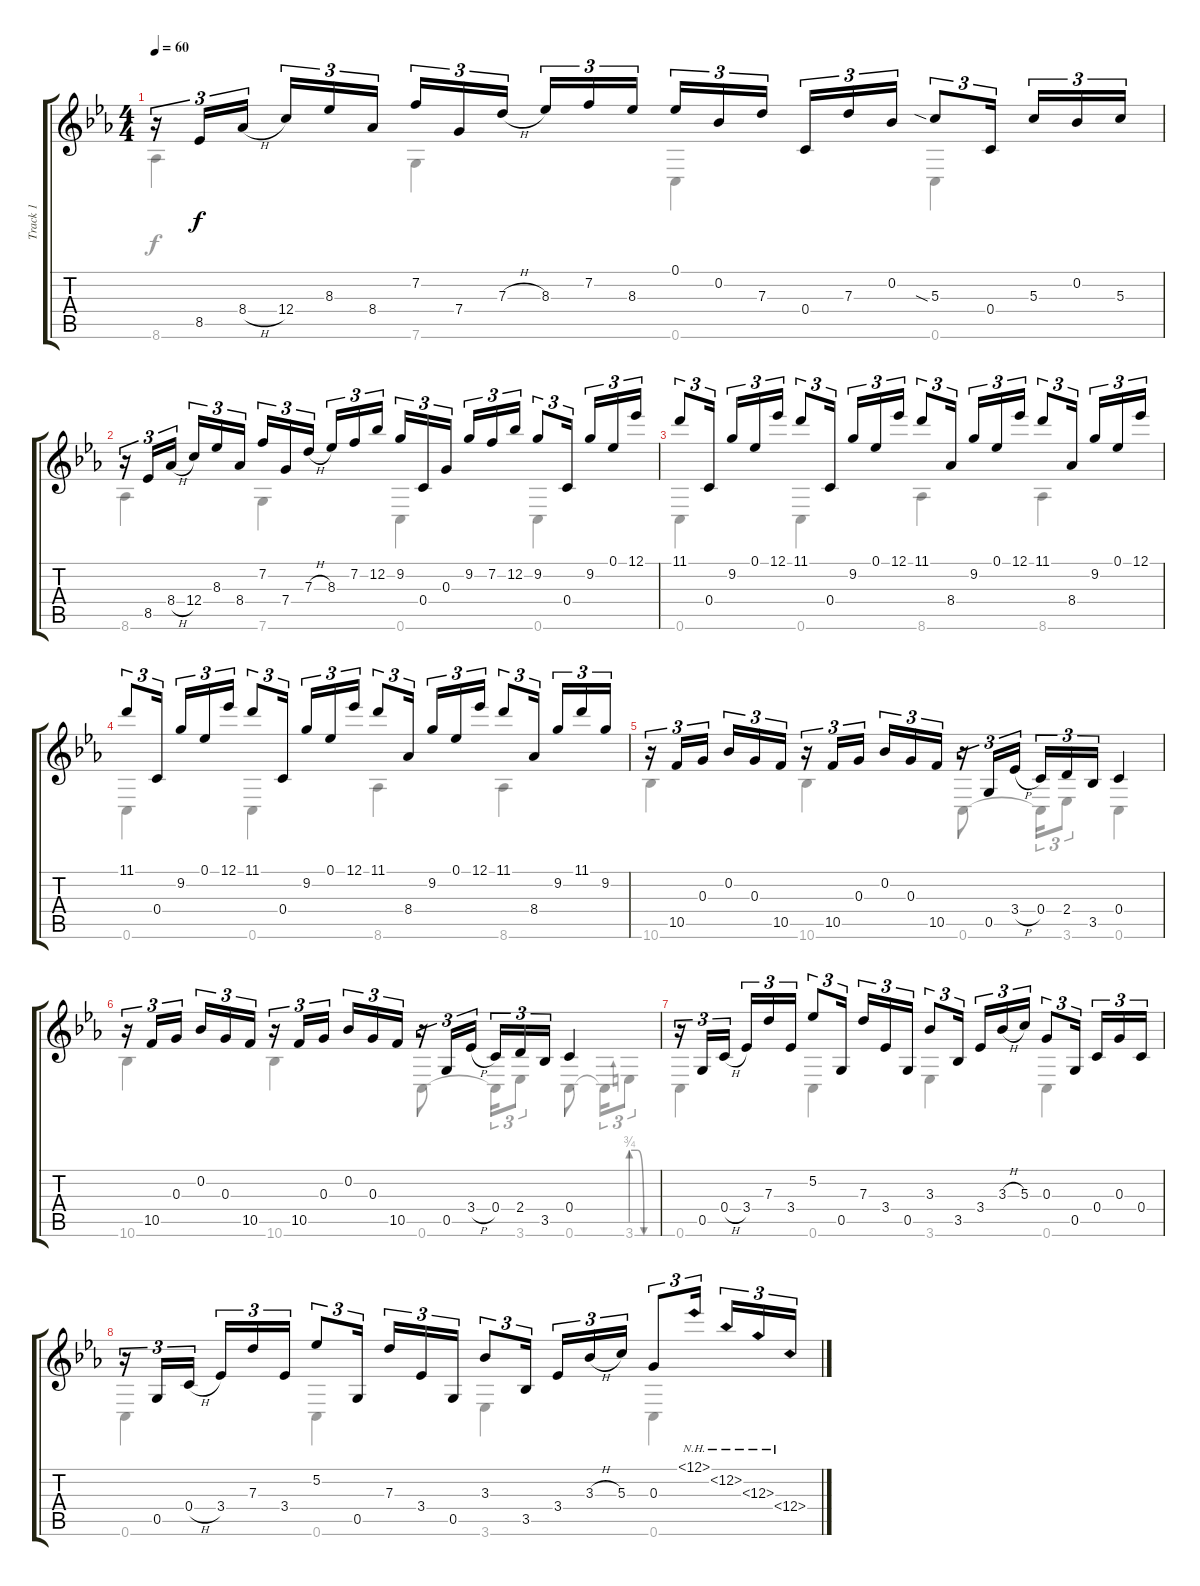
\track ("Track 1" "Track 1") {instrument acousticguitarsteel}
\staff {score tabs}
\tuning (Eb4 Bb3 G3 C3 G2 C2) {hide}
\voice
\ts (4 4)
\tempo 60
\clef g2
\ks cminor
r.16{tu (3 2) dy f} 8.5.16{tu (3 2)} 8.4{h}.16{tu (3 2) beam splitsecondary} 12.4.16{tu (3 2)} 8.3.16{tu (3 2)} 8.4.16{tu (3 2)} 7.2.16{tu (3 2)} 7.4.16{tu (3 2)} 7.3{h}.16{tu (3 2) beam splitsecondary} 8.3.16{tu (3 2)} 7.2.16{tu (3 2)} 8.3.16{tu (3 2)} 0.1.16{tu (3 2)} 0.2.16{tu (3 2)} 7.3.16{tu (3 2) beam splitsecondary} 0.4.16{tu (3 2)} 7.3.16{tu (3 2)} 0.2.16{tu (3 2)} 5.3{sia}.8{tu (3 2)} 0.4.16{tu (3 2) beam splitsecondary} 5.3.16{tu (3 2)} 0.2.16{tu (3 2)} 5.3.16{tu (3 2)} |
r.16{tu (3 2)} 8.5.16{tu (3 2)} 8.4{h}.16{tu (3 2) beam splitsecondary} 12.4.16{tu (3 2)} 8.3.16{tu (3 2)} 8.4.16{tu (3 2)} 7.2.16{tu (3 2)} 7.4.16{tu (3 2)} 7.3{h}.16{tu (3 2) beam splitsecondary} 8.3.16{tu (3 2)} 7.2.16{tu (3 2)} 12.2.16{tu (3 2)} 9.2.16{tu (3 2)} 0.4.16{tu (3 2)} 0.3.16{tu (3 2) beam splitsecondary} 9.2.16{tu (3 2)} 7.2.16{tu (3 2)} 12.2.16{tu (3 2)} 9.2.8{tu (3 2)} 0.4.16{tu (3 2) beam splitsecondary} 9.2.16{tu (3 2)} 0.1.16{tu (3 2)} 12.1.16{tu (3 2)} |
11.1.8{tu (3 2)} 0.4.16{tu (3 2) beam splitsecondary} 9.2.16{tu (3 2)} 0.1.16{tu (3 2)} 12.1.16{tu (3 2)} 11.1.8{tu (3 2)} 0.4.16{tu (3 2) beam splitsecondary} 9.2.16{tu (3 2)} 0.1.16{tu (3 2)} 12.1.16{tu (3 2)} 11.1.8{tu (3 2)} 8.4.16{tu (3 2) beam splitsecondary} 9.2.16{tu (3 2)} 0.1.16{tu (3 2)} 12.1.16{tu (3 2)} 11.1.8{tu (3 2)} 8.4.16{tu (3 2) beam splitsecondary} 9.2.16{tu (3 2)} 0.1.16{tu (3 2)} 12.1.16{tu (3 2)} |
11.1.8{tu (3 2)} 0.4.16{tu (3 2) beam splitsecondary} 9.2.16{tu (3 2)} 0.1.16{tu (3 2)} 12.1.16{tu (3 2)} 11.1.8{tu (3 2)} 0.4.16{tu (3 2) beam splitsecondary} 9.2.16{tu (3 2)} 0.1.16{tu (3 2)} 12.1.16{tu (3 2)} 11.1.8{tu (3 2)} 8.4.16{tu (3 2) beam splitsecondary} 9.2.16{tu (3 2)} 0.1.16{tu (3 2)} 12.1.16{tu (3 2)} 11.1.8{tu (3 2)} 8.4.16{tu (3 2) beam splitsecondary} 9.2.16{tu (3 2)} 11.1.16{tu (3 2)} 9.2.16{tu (3 2)} |
r.16{tu (3 2)} 10.5.16{tu (3 2)} 0.3.16{tu (3 2) beam splitsecondary} 0.2.16{tu (3 2)} 0.3.16{tu (3 2)} 10.5.16{tu (3 2)} r.16{tu (3 2)} 10.5.16{tu (3 2)} 0.3.16{tu (3 2) beam splitsecondary} 0.2.16{tu (3 2)} 0.3.16{tu (3 2)} 10.5.16{tu (3 2)} r.16{tu (3 2)} 0.5.16{tu (3 2)} 3.4{h}.16{tu (3 2) beam splitsecondary} 0.4.16{tu (3 2)} 2.4.16{tu (3 2)} 3.5.16{tu (3 2)} 0.4.4 |
r.16{tu (3 2)} 10.5.16{tu (3 2)} 0.3.16{tu (3 2) beam splitsecondary} 0.2.16{tu (3 2)} 0.3.16{tu (3 2)} 10.5.16{tu (3 2)} r.16{tu (3 2)} 10.5.16{tu (3 2)} 0.3.16{tu (3 2) beam splitsecondary} 0.2.16{tu (3 2)} 0.3.16{tu (3 2)} 10.5.16{tu (3 2)} r.16{tu (3 2)} 0.5.16{tu (3 2)} 3.4{h}.16{tu (3 2) beam splitsecondary} 0.4.16{tu (3 2)} 2.4.16{tu (3 2)} 3.5.16{tu (3 2)} 0.4.4 |
r.16{tu (3 2)} 0.5.16{tu (3 2)} 0.4{h}.16{tu (3 2) beam splitsecondary} 3.4.16{tu (3 2)} 7.3.16{tu (3 2)} 3.4.16{tu (3 2)} 5.2.8{tu (3 2)} 0.5.16{tu (3 2) beam splitsecondary} 7.3.16{tu (3 2)} 3.4.16{tu (3 2)} 0.5.16{tu (3 2)} 3.3.8{tu (3 2)} 3.5.16{tu (3 2) beam splitsecondary} 3.4.16{tu (3 2)} 3.3{h}.16{tu (3 2)} 5.3.16{tu (3 2)} 0.3.8{tu (3 2)} 0.5.16{tu (3 2) beam splitsecondary} 0.4.16{tu (3 2)} 0.3.16{tu (3 2)} 0.4.16{tu (3 2)} |
r.16{tu (3 2)} 0.5.16{tu (3 2)} 0.4{h}.16{tu (3 2) beam splitsecondary} 3.4.16{tu (3 2)} 7.3.16{tu (3 2)} 3.4.16{tu (3 2)} 5.2.8{tu (3 2)} 0.5.16{tu (3 2) beam splitsecondary} 7.3.16{tu (3 2)} 3.4.16{tu (3 2)} 0.5.16{tu (3 2)} 3.3.8{tu (3 2)} 3.5.16{tu (3 2) beam splitsecondary} 3.4.16{tu (3 2)} 3.3{h}.16{tu (3 2)} 5.3.16{tu (3 2)} 0.3.8{tu (3 2)} 12.1{nh}.16{tu (3 2) beam splitsecondary} 12.2{nh}.16{tu (3 2)} 12.3{nh}.16{tu (3 2)} 12.4{nh}.16{tu (3 2)}
\voice
\clef g2
\ottava regular
\simile none
\ks cminor
8.6.4{dy f} 7.6.4 0.6.4 0.6.4 |
8.6.4 7.6.4 0.6.4 0.6.4 |
0.6.4 0.6.4 8.6.4 8.6.4 |
0.6.4 0.6.4 8.6.4 8.6.4 |
10.6.4 10.6.4 0.6.8 0.6{t}.16{tu (3 2)} 3.6.8{tu (3 2)} 0.6.4 |
10.6.4 10.6.4 0.6.8 0.6{t}.16{tu (3 2)} 3.6.8{tu (3 2)} 0.6.8 0.6{t}.16{tu (3 2)} 3.6{be (custom 0 3 15 3 30 0 60 0)}.8{tu (3 2)} |
0.6.4 0.6.4 3.6.4 0.6.4 |
0.6.4 0.6.4 3.6.4 0.6.4
